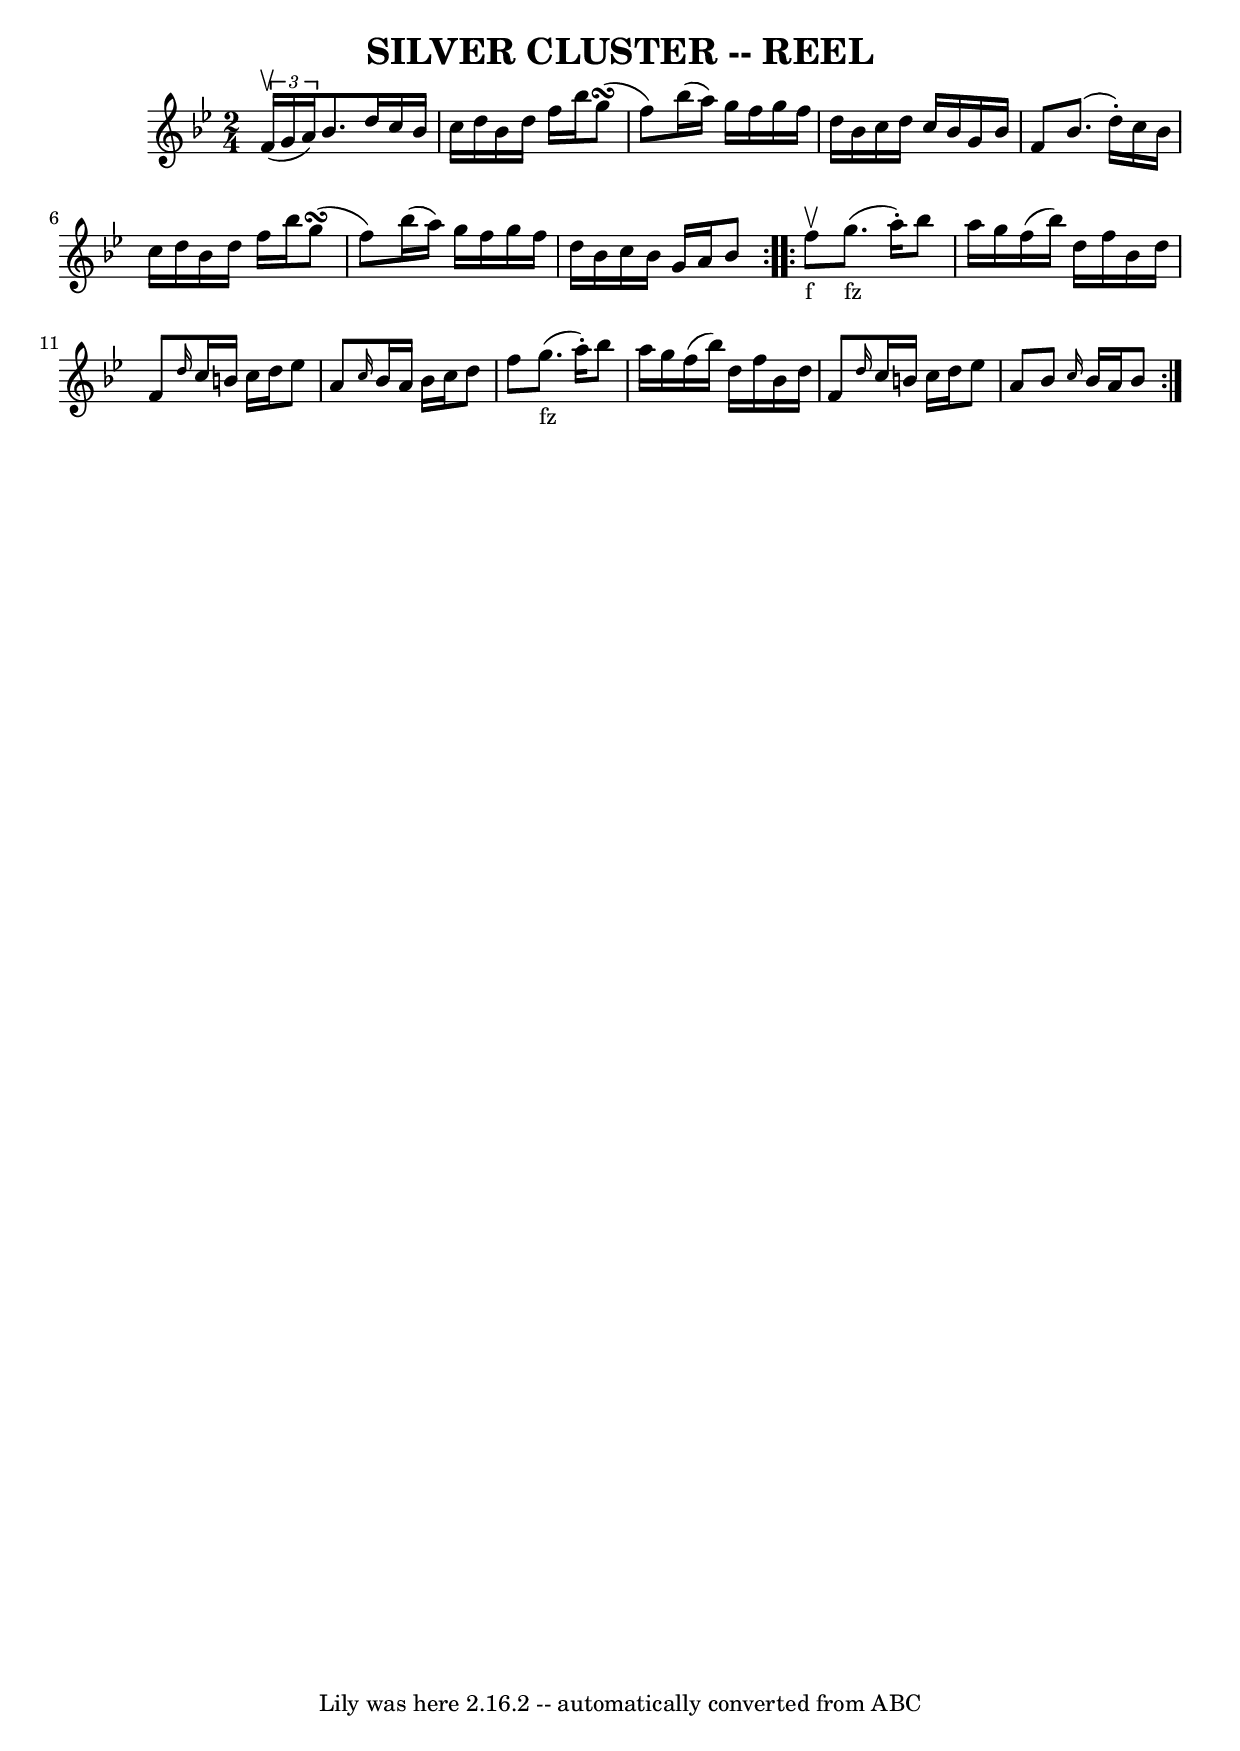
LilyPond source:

\version "2.16.2"
\include "Mammoth.ily"
\header {
  %% book = "Ryan's Mammoth Collection of Fiddle Tunes"
  crossRefNumber = "1"
  footnotes = ""
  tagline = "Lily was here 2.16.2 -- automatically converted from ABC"
  title = "SILVER CLUSTER -- REEL"

}
voicedefault =  {



  \repeat volta 2 {

    \time 2/4 
    \key bes \major   \times 2/3 { f'16 (^\upbow g'16 a'16)  				 }     |
    bes'8. d''16 c''16 bes'16 c''16 d''16    |
         bes'16 d''16 f''16 bes''16 g''8 (\turn f''8)    |
         bes''16 (a''16) g''16 f''16 g''16 f''16 d''16 bes'16      |
    c''16 d''16 c''16 bes'16 g'16 bes'16 f'8         |
    bes'8. (d''16-.) c''16 bes'16 c''16 d''16     |
    bes'16 d''16 f''16 bes''16 g''8 (\turn f''8)    |
    bes''16 (a''16) g''16 f''16 g''16 f''16 d''16         bes'16     |
    c''16 bes'16 g'16 a'16 bes'8    
  }     

  \repeat volta 2 {     f''8_"f"^\upbow        |
    g''8._"fz"(a''16-.) bes''8 a''16 g''16    |
    f''16 (bes''16) d''16         f''16 bes'16 d''16 f'8     |
    \grace { d''16  
	   } c''16         b'16 c''16 d''16 ees''8 a'8     |
    \grace { c''16  
	   }        bes'16 a'16 bes'16 c''16 d''8 f''8         |
    g''8.      _"fz"(a''16-.) bes''8 a''16 g''16     |
    f''16 (bes''16 ) d''16 f''16 bes'16 d''16 f'8    |
    \grace { d''16  
	   }      c''16 b'16 c''16 d''16 ees''8 a'8     |
    bes'8  
    \grace { c''16  
	   } bes'16 a'16 bes'8    
  }   

}

\score{
  <<

    \context Staff="default"
    {
      \voicedefault 
      
    }

  >>
  \layout {
    
  }
  \midi {
  }

}
